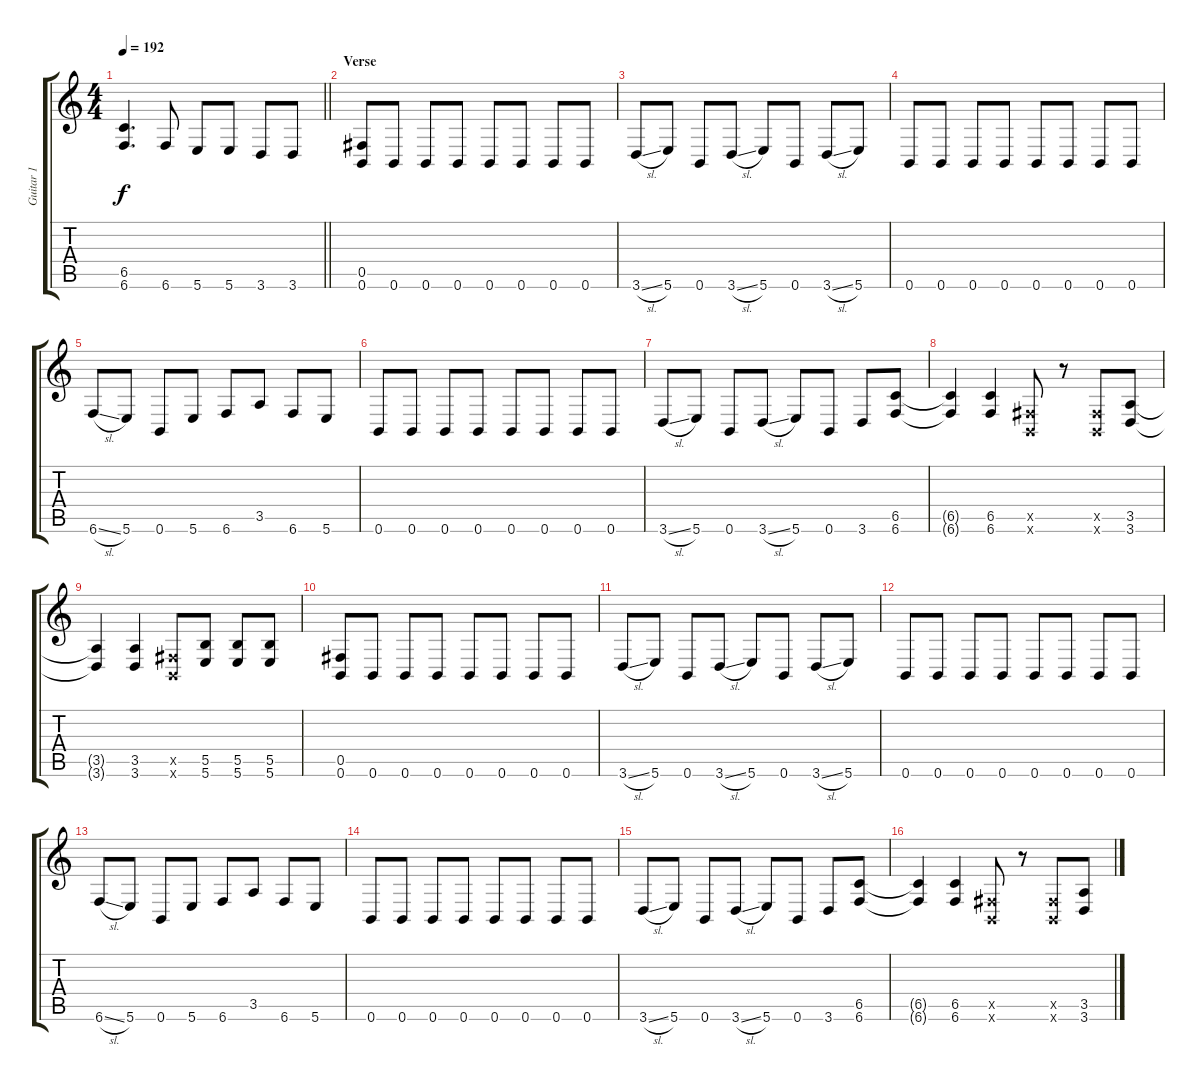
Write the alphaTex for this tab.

\track ("Guitar 1" "Guitar 1") {instrument distortionguitar}
\staff {score tabs}
\tuning (Db4 Ab3 E3 B2 Gb2 B1) {hide}
\ts (4 4)
\tempo 192
\clef g2
\barLineRight lightlight
\ks c
(6.5 6.6).4{d dy f} 6.6.8 5.6.8 5.6.8 3.6.8 3.6.8 |
\section ("" "Verse")
(0.5 0.6).8 0.6.8 0.6.8 0.6.8 0.6.8 0.6.8 0.6.8 0.6.8 |
3.6{sl}.8 5.6.8 0.6.8 3.6{sl}.8 5.6.8 0.6.8 3.6{sl}.8 5.6.8 |
0.6.8 0.6.8 0.6.8 0.6.8 0.6.8 0.6.8 0.6.8 0.6.8 |
6.6{sl}.8 5.6.8 0.6.8 5.6.8 6.6.8 3.5.8 6.6.8 5.6.8 |
0.6.8 0.6.8 0.6.8 0.6.8 0.6.8 0.6.8 0.6.8 0.6.8 |
3.6{sl}.8 5.6.8 0.6.8 3.6{sl}.8 5.6.8 0.6.8 3.6.8 (6.5 6.6).8 |
(6.5{t} 6.6{t}).4 (6.5 6.6).4 (0.5{x} 0.6{x}).8 r.8 (0.5{x} 0.6{x}).8 (3.5 3.6).8 |
(3.5{t} 3.6{t}).4 (3.5 3.6).4 (0.5{x} 0.6{x}).8 (5.5 5.6).8 (5.5 5.6).8 (5.5 5.6).8 |
(0.5 0.6).8 0.6.8 0.6.8 0.6.8 0.6.8 0.6.8 0.6.8 0.6.8 |
3.6{sl}.8 5.6.8 0.6.8 3.6{sl}.8 5.6.8 0.6.8 3.6{sl}.8 5.6.8 |
0.6.8 0.6.8 0.6.8 0.6.8 0.6.8 0.6.8 0.6.8 0.6.8 |
6.6{sl}.8 5.6.8 0.6.8 5.6.8 6.6.8 3.5.8 6.6.8 5.6.8 |
0.6.8 0.6.8 0.6.8 0.6.8 0.6.8 0.6.8 0.6.8 0.6.8 |
3.6{sl}.8 5.6.8 0.6.8 3.6{sl}.8 5.6.8 0.6.8 3.6.8 (6.5 6.6).8 |
(6.5{t} 6.6{t}).4 (6.5 6.6).4 (0.5{x} 0.6{x}).8 r.8 (0.5{x} 0.6{x}).8 (3.5 3.6).8
